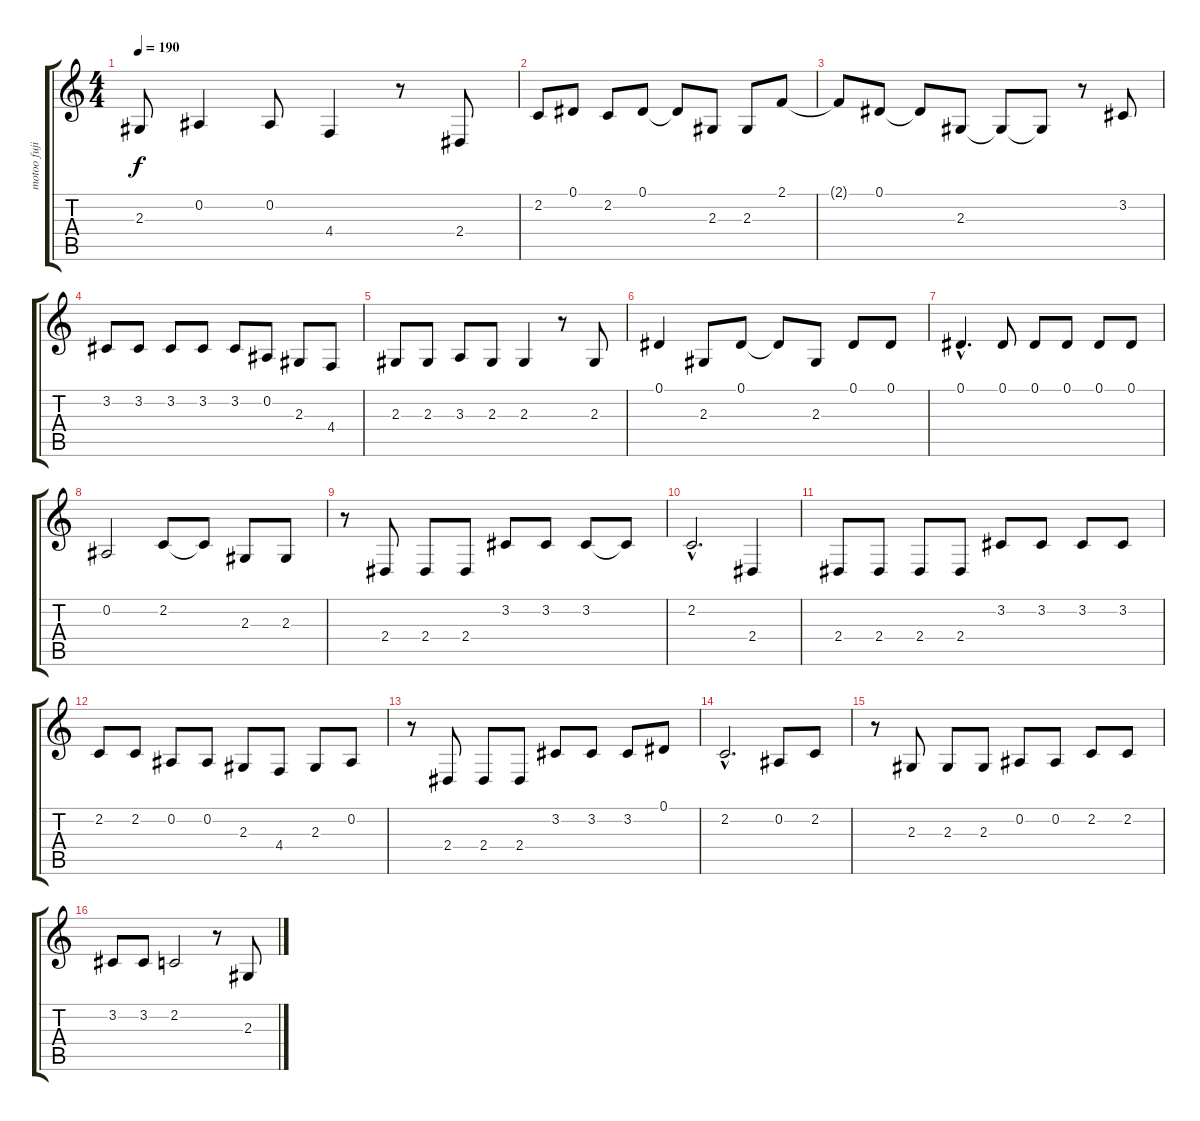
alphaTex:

\track ("motoo fujiwara" "motoo fuji") {instrument sopranosax}
\staff {score tabs}
\tuning (Eb4 Bb3 Gb3 Db3 Ab2 Eb2) {hide}
\ts (4 4)
\tempo 190
\clef g2
\ks c
2.3.8{dy f} 0.2.4 0.2.8 4.4.4 r.8 2.4.8 |
2.2.8 0.1.8 2.2.8 0.1.8 0.1{t}.8 2.3.8 2.3.8 2.1.8 |
2.1{t}.8 0.1.8 0.1{t}.8 2.3.8 2.3{t}.8 2.3{t}.8 r.8 3.2.8 |
3.2.8 3.2.8 3.2.8 3.2.8 3.2.8 0.2.8 2.3.8 4.4.8 |
2.3.8 2.3.8 3.3.8 2.3.8 2.3.4 r.8 2.3.8 |
0.1.4 2.3.8 0.1.8 0.1{t}.8 2.3.8 0.1.8 0.1.8 |
0.1{hac}.4{d} 0.1.8 0.1.8 0.1.8 0.1.8 0.1.8 |
0.2.2 2.2.8 2.2{t}.8 2.3.8 2.3.8 |
r.8 2.4.8 2.4.8 2.4.8 3.2.8 3.2.8 3.2.8 3.2{t}.8 |
2.2{hac}.2{d} 2.4.4 |
2.4.8 2.4.8 2.4.8 2.4.8 3.2.8 3.2.8 3.2.8 3.2.8 |
2.2.8 2.2.8 0.2.8 0.2.8 2.3.8 4.4.8 2.3.8 0.2.8 |
r.8 2.4.8 2.4.8 2.4.8 3.2.8 3.2.8 3.2.8 0.1.8 |
2.2{hac}.2{d} 0.2.8 2.2.8 |
r.8 2.3.8 2.3.8 2.3.8 0.2.8 0.2.8 2.2.8 2.2.8 |
3.2.8 3.2.8 2.2.2 r.8 2.3.8
